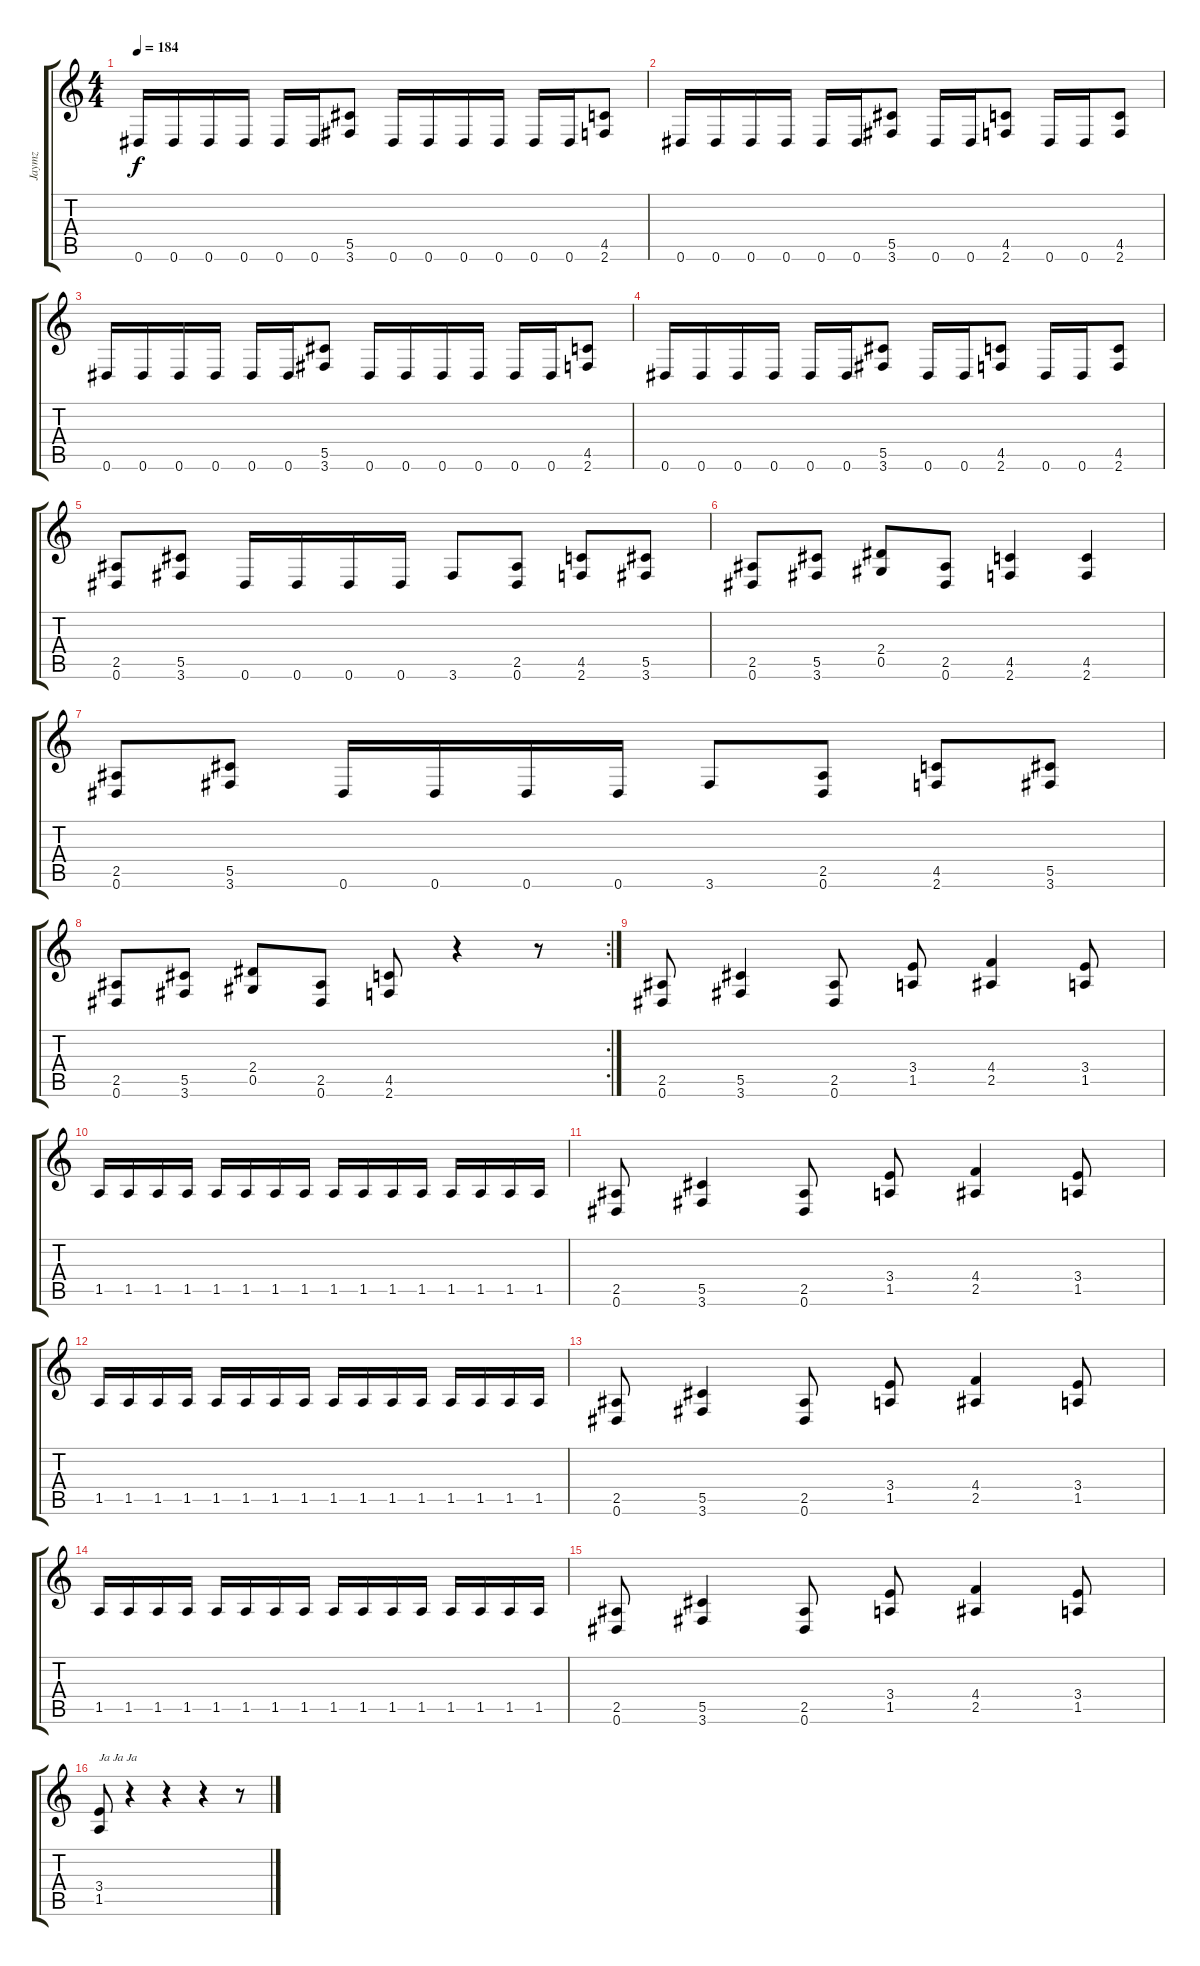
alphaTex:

\track ("Jaymz" "Jaymz") {instrument distortionguitar}
\staff {score tabs}
\tuning (Eb4 Bb3 Gb3 Db3 Ab2 Eb2) {hide}
\ts (4 4)
\tempo 184
\clef g2
\ks c
0.6.16{dy f} 0.6.16 0.6.16 0.6.16 0.6.16 0.6.16 (5.5 3.6).8 0.6.16 0.6.16 0.6.16 0.6.16 0.6.16 0.6.16 (4.5 2.6).8 |
0.6.16 0.6.16 0.6.16 0.6.16 0.6.16 0.6.16 (5.5 3.6).8 0.6.16 0.6.16 (4.5 2.6).8 0.6.16 0.6.16 (4.5 2.6).8 |
0.6.16 0.6.16 0.6.16 0.6.16 0.6.16 0.6.16 (5.5 3.6).8 0.6.16 0.6.16 0.6.16 0.6.16 0.6.16 0.6.16 (4.5 2.6).8 |
0.6.16 0.6.16 0.6.16 0.6.16 0.6.16 0.6.16 (5.5 3.6).8 0.6.16 0.6.16 (4.5 2.6).8 0.6.16 0.6.16 (4.5 2.6).8 |
(2.5 0.6).8 (5.5 3.6).8 0.6.16 0.6.16 0.6.16 0.6.16 3.6.8 (2.5 0.6).8 (4.5 2.6).8 (5.5 3.6).8 |
(2.5 0.6).8 (5.5 3.6).8 (2.4 0.5).8 (2.5 0.6).8 (4.5 2.6).4 (4.5 2.6).4 |
(2.5 0.6).8 (5.5 3.6).8 0.6.16 0.6.16 0.6.16 0.6.16 3.6.8 (2.5 0.6).8 (4.5 2.6).8 (5.5 3.6).8 |
\rc 2
(2.5 0.6).8 (5.5 3.6).8 (2.4 0.5).8 (2.5 0.6).8 (4.5 2.6).8 r.4 r.8 |
(2.5 0.6).8 (5.5 3.6).4 (2.5 0.6).8 (3.4 1.5).8 (4.4 2.5).4 (3.4 1.5).8 |
1.5.16 1.5.16 1.5.16 1.5.16 1.5.16 1.5.16 1.5.16 1.5.16 1.5.16 1.5.16 1.5.16 1.5.16 1.5.16 1.5.16 1.5.16 1.5.16 |
(2.5 0.6).8 (5.5 3.6).4 (2.5 0.6).8 (3.4 1.5).8 (4.4 2.5).4 (3.4 1.5).8 |
1.5.16 1.5.16 1.5.16 1.5.16 1.5.16 1.5.16 1.5.16 1.5.16 1.5.16 1.5.16 1.5.16 1.5.16 1.5.16 1.5.16 1.5.16 1.5.16 |
(2.5 0.6).8 (5.5 3.6).4 (2.5 0.6).8 (3.4 1.5).8 (4.4 2.5).4 (3.4 1.5).8 |
1.5.16 1.5.16 1.5.16 1.5.16 1.5.16 1.5.16 1.5.16 1.5.16 1.5.16 1.5.16 1.5.16 1.5.16 1.5.16 1.5.16 1.5.16 1.5.16 |
(2.5 0.6).8 (5.5 3.6).4 (2.5 0.6).8 (3.4 1.5).8 (4.4 2.5).4 (3.4 1.5).8 |
(3.4 1.5).8{txt "Ja Ja Ja"} r.4 r.4 r.4 r.8
